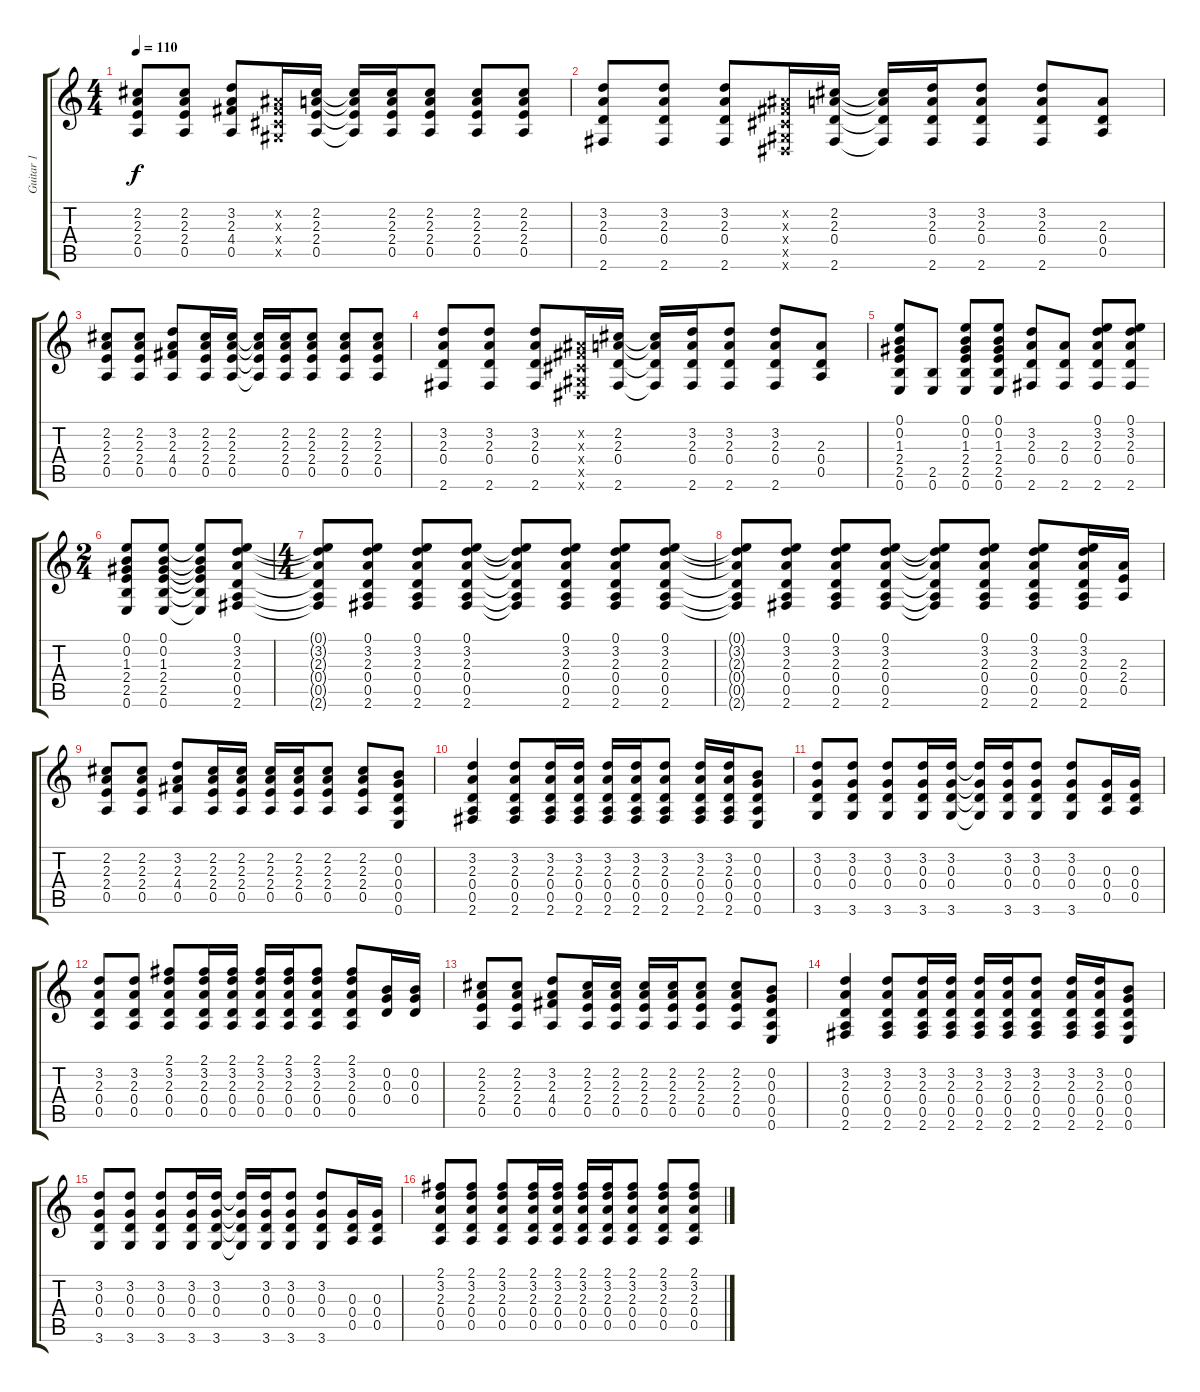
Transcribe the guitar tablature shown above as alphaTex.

\track ("Guitar 1" "Guitar 1") {instrument distortionguitar}
\staff {score tabs}
\tuning (E4 B3 G3 D3 A2 E2) {hide}
\ts (4 4)
\tempo 110
\clef g2
\ks c
(2.2 2.3 2.4 0.5).8{dy f} (2.2 2.3 2.4 0.5).8 (3.2 2.3 4.4 0.5).8 (-1.2{x} -1.3{x} -1.4{x} -1.5{x}).16 (2.2 2.3 2.4 0.5).16 (2.2{t} 2.3{t} 2.4{t} 0.5{t}).16 (2.2 2.3 2.4 0.5).16 (2.2 2.3 2.4 0.5).8 (2.2 2.3 2.4 0.5).8 (2.2 2.3 2.4 0.5).8 |
(3.2 2.3 0.4 2.6).8 (3.2 2.3 0.4 2.6).8 (3.2 2.3 0.4 2.6).8 (-1.2{x} -1.3{x} -1.4{x} -1.5{x} -1.6{x}).16 (2.2 2.3 0.4 2.6).16 (2.2{t} 2.3{t} 0.4{t} 2.6{t}).16 (3.2 2.3 0.4 2.6).16 (3.2 2.3 0.4 2.6).8 (3.2 2.3 0.4 2.6).8 (2.3 0.4 0.5).8 |
(2.2 2.3 2.4 0.5).8 (2.2 2.3 2.4 0.5).8 (3.2 2.3 4.4 0.5).8 (2.2 2.3 2.4 0.5).16 (2.2 2.3 2.4 0.5).16 (2.2{t} 2.3{t} 2.4{t} 0.5{t}).16 (2.2 2.3 2.4 0.5).16 (2.2 2.3 2.4 0.5).8 (2.2 2.3 2.4 0.5).8 (2.2 2.3 2.4 0.5).8 |
(3.2 2.3 0.4 2.6).8 (3.2 2.3 0.4 2.6).8 (3.2 2.3 0.4 2.6).8 (-1.2{x} -1.3{x} -1.4{x} -1.5{x} -1.6{x}).16 (2.2 2.3 0.4 2.6).16 (2.2{t} 2.3{t} 0.4{t} 2.6{t}).16 (3.2 2.3 0.4 2.6).16 (3.2 2.3 0.4 2.6).8 (3.2 2.3 0.4 2.6).8 (2.3 0.4 0.5).8 |
(0.1 0.2 1.3 2.4 2.5 0.6).8 (2.5 0.6).8 (0.1 0.2 1.3 2.4 2.5 0.6).8 (0.1 0.2 1.3 2.4 2.5 0.6).8 (3.2 2.3 0.4 2.6).8 (2.3 0.4 2.6).8 (0.1 3.2 2.3 0.4 2.6).8 (0.1 3.2 2.3 0.4 2.6).8 |
\ts (2 4)
(0.1 0.2 1.3 2.4 2.5 0.6).8 (0.1 0.2 1.3 2.4 2.5 0.6).8 (0.1{t} 0.2{t} 1.3{t} 2.4{t} 2.5{t} 0.6{t}).8 (0.1 3.2 2.3 0.4 0.5 2.6).8 |
\ts (4 4)
(0.1{t} 3.2{t} 2.3{t} 0.4{t} 0.5{t} 2.6{t}).8 (0.1 3.2 2.3 0.4 0.5 2.6).8 (0.1 3.2 2.3 0.4 0.5 2.6).8 (0.1 3.2 2.3 0.4 0.5 2.6).8 (0.1{t} 3.2{t} 2.3{t} 0.4{t} 0.5{t} 2.6{t}).8 (0.1 3.2 2.3 0.4 0.5 2.6).8 (0.1 3.2 2.3 0.4 0.5 2.6).8 (0.1 3.2 2.3 0.4 0.5 2.6).8 |
(0.1{t} 3.2{t} 2.3{t} 0.4{t} 0.5{t} 2.6{t}).8 (0.1 3.2 2.3 0.4 0.5 2.6).8 (0.1 3.2 2.3 0.4 0.5 2.6).8 (0.1 3.2 2.3 0.4 0.5 2.6).8 (0.1{t} 3.2{t} 2.3{t} 0.4{t} 0.5{t} 2.6{t}).8 (0.1 3.2 2.3 0.4 0.5 2.6).8 (0.1 3.2 2.3 0.4 0.5 2.6).8 (0.1 3.2 2.3 0.4 0.5 2.6).16 (2.3 2.4 0.5).16 |
(2.2 2.3 2.4 0.5).8 (2.2 2.3 2.4 0.5).8 (3.2 2.3 4.4 0.5).8 (2.2 2.3 2.4 0.5).16 (2.2 2.3 2.4 0.5).16 (2.2 2.3 2.4 0.5).16 (2.2 2.3 2.4 0.5).16 (2.2 2.3 2.4 0.5).8 (2.2 2.3 2.4 0.5).8 (0.2 0.3 0.4 0.5 0.6).8 |
(3.2 2.3 0.4 0.5 2.6).4 (3.2 2.3 0.4 0.5 2.6).8 (3.2 2.3 0.4 0.5 2.6).16 (3.2 2.3 0.4 0.5 2.6).16 (3.2 2.3 0.4 0.5 2.6).16 (3.2 2.3 0.4 0.5 2.6).16 (3.2 2.3 0.4 0.5 2.6).8 (3.2 2.3 0.4 0.5 2.6).16 (3.2 2.3 0.4 0.5 2.6).16 (0.2 0.3 0.4 0.5 0.6).8 |
(3.2 0.3 0.4 3.6).8 (3.2 0.3 0.4 3.6).8 (3.2 0.3 0.4 3.6).8 (3.2 0.3 0.4 3.6).16 (3.2 0.3 0.4 3.6).16 (3.2{t} 0.3{t} 0.4{t} 3.6{t}).16 (3.2 0.3 0.4 3.6).16 (3.2 0.3 0.4 3.6).8 (3.2 0.3 0.4 3.6).8 (0.3 0.4 0.5).16 (0.3 0.4 0.5).16 |
(3.2 2.3 0.4 0.5).8 (3.2 2.3 0.4 0.5).8 (2.1 3.2 2.3 0.4 0.5).8 (2.1 3.2 2.3 0.4 0.5).16 (2.1 3.2 2.3 0.4 0.5).16 (2.1 3.2 2.3 0.4 0.5).16 (2.1 3.2 2.3 0.4 0.5).16 (2.1 3.2 2.3 0.4 0.5).8 (2.1 3.2 2.3 0.4 0.5).8 (0.2 0.3 0.4).16 (0.2 0.3 0.4).16 |
(2.2 2.3 2.4 0.5).8 (2.2 2.3 2.4 0.5).8 (3.2 2.3 4.4 0.5).8 (2.2 2.3 2.4 0.5).16 (2.2 2.3 2.4 0.5).16 (2.2 2.3 2.4 0.5).16 (2.2 2.3 2.4 0.5).16 (2.2 2.3 2.4 0.5).8 (2.2 2.3 2.4 0.5).8 (0.2 0.3 0.4 0.5 0.6).8 |
(3.2 2.3 0.4 0.5 2.6).4 (3.2 2.3 0.4 0.5 2.6).8 (3.2 2.3 0.4 0.5 2.6).16 (3.2 2.3 0.4 0.5 2.6).16 (3.2 2.3 0.4 0.5 2.6).16 (3.2 2.3 0.4 0.5 2.6).16 (3.2 2.3 0.4 0.5 2.6).8 (3.2 2.3 0.4 0.5 2.6).16 (3.2 2.3 0.4 0.5 2.6).16 (0.2 0.3 0.4 0.5 0.6).8 |
(3.2 0.3 0.4 3.6).8 (3.2 0.3 0.4 3.6).8 (3.2 0.3 0.4 3.6).8 (3.2 0.3 0.4 3.6).16 (3.2 0.3 0.4 3.6).16 (3.2{t} 0.3{t} 0.4{t} 3.6{t}).16 (3.2 0.3 0.4 3.6).16 (3.2 0.3 0.4 3.6).8 (3.2 0.3 0.4 3.6).8 (0.3 0.4 0.5).16 (0.3 0.4 0.5).16 |
(2.1 3.2 2.3 0.4 0.5).8 (2.1 3.2 2.3 0.4 0.5).8 (2.1 3.2 2.3 0.4 0.5).8 (2.1 3.2 2.3 0.4 0.5).16 (2.1 3.2 2.3 0.4 0.5).16 (2.1 3.2 2.3 0.4 0.5).16 (2.1 3.2 2.3 0.4 0.5).16 (2.1 3.2 2.3 0.4 0.5).8 (2.1 3.2 2.3 0.4 0.5).8 (2.1 3.2 2.3 0.4 0.5).8
